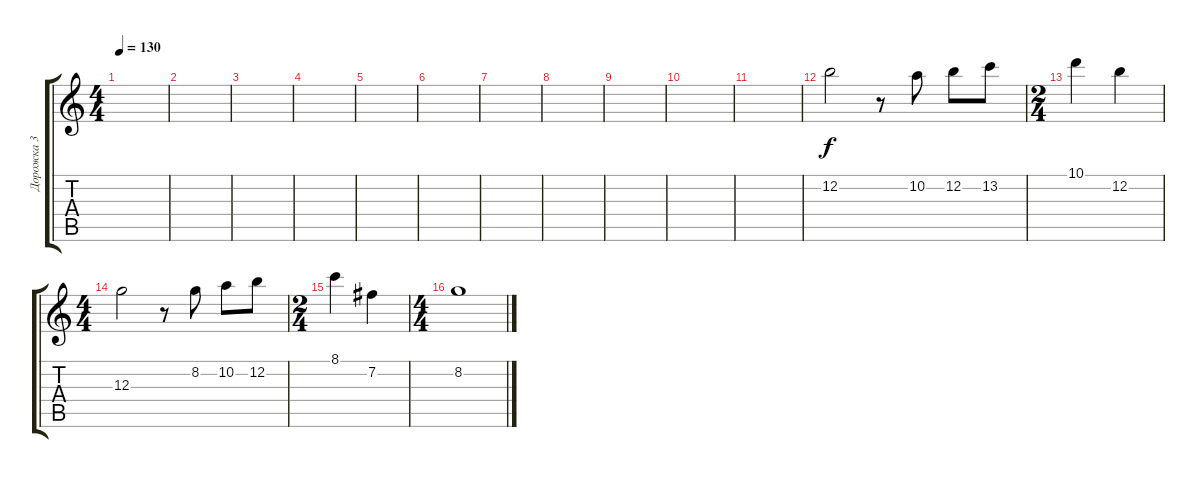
\track ("Дорожка 3" "Дорожка 3") {instrument acousticguitarsteel}
\staff {score tabs}
\tuning (E4 B3 G3 D3 A2 E2) {hide}
\ts (4 4)
\tempo 130
\clef g2
\ks c
|
|
|
|
|
|
|
|
|
|
|
12.2.2 r.8 10.2.8 12.2.8 13.2.8 |
\ts (2 4)
10.1.4 12.2.4 |
\ts (4 4)
12.3.2 r.8 8.2.8 10.2.8 12.2.8 |
\ts (2 4)
8.1.4 7.2.4 |
\ts (4 4)
8.2.1
